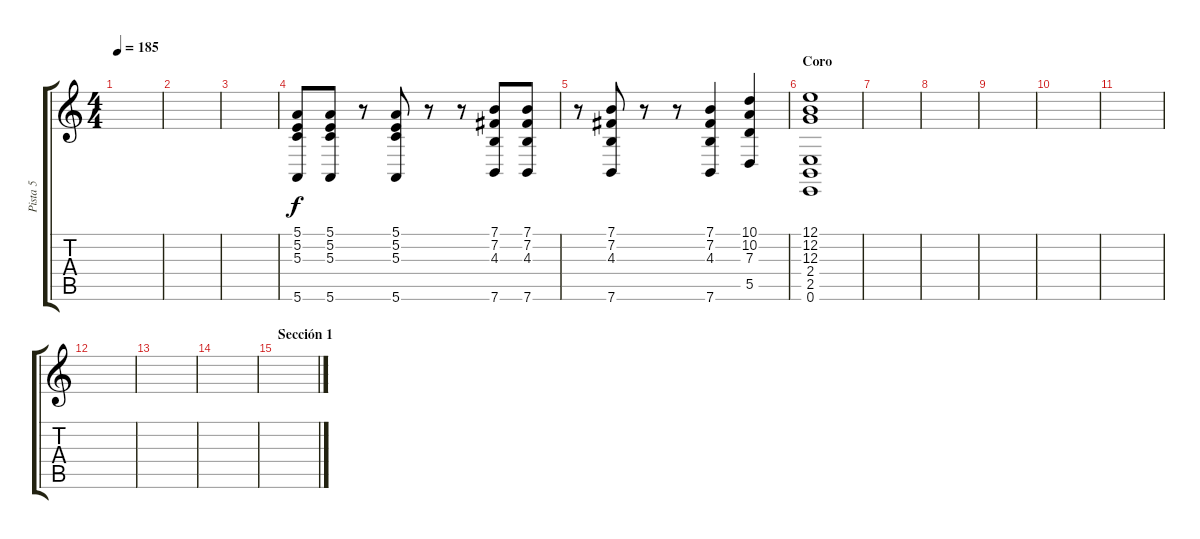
\track ("Pista 5" "Pista 5") {instrument lead2sawtooth}
\staff {score tabs}
\tuning (E4 B3 G3 D3 A2 E2) {hide}
\ts (4 4)
\tempo 185
\clef g2
\ks c
|
|
|
(5.1 5.2 5.3 5.6).8{volume 10 instrument orchestrahit} (5.1 5.2 5.3 5.6).8 r.8 (5.1 5.2 5.3 5.6).8 r.8 r.8 (7.1 7.2 4.3 7.6).8 (7.1 7.2 4.3 7.6).8 |
r.8{volume 10 instrument orchestrahit} (7.1 7.2 4.3 7.6).8 r.8 r.8 (7.1 7.2 4.3 7.6).4 (10.1 10.2 7.3 5.5).4 |
\section ("" "Coro")
(12.1 12.2 12.3 2.4 2.5 0.6).1{volume 10 instrument orchestrahit} |
|
|
|
|
|
|
|
\section ("" "")
|
\section ("" "Sección 1")
